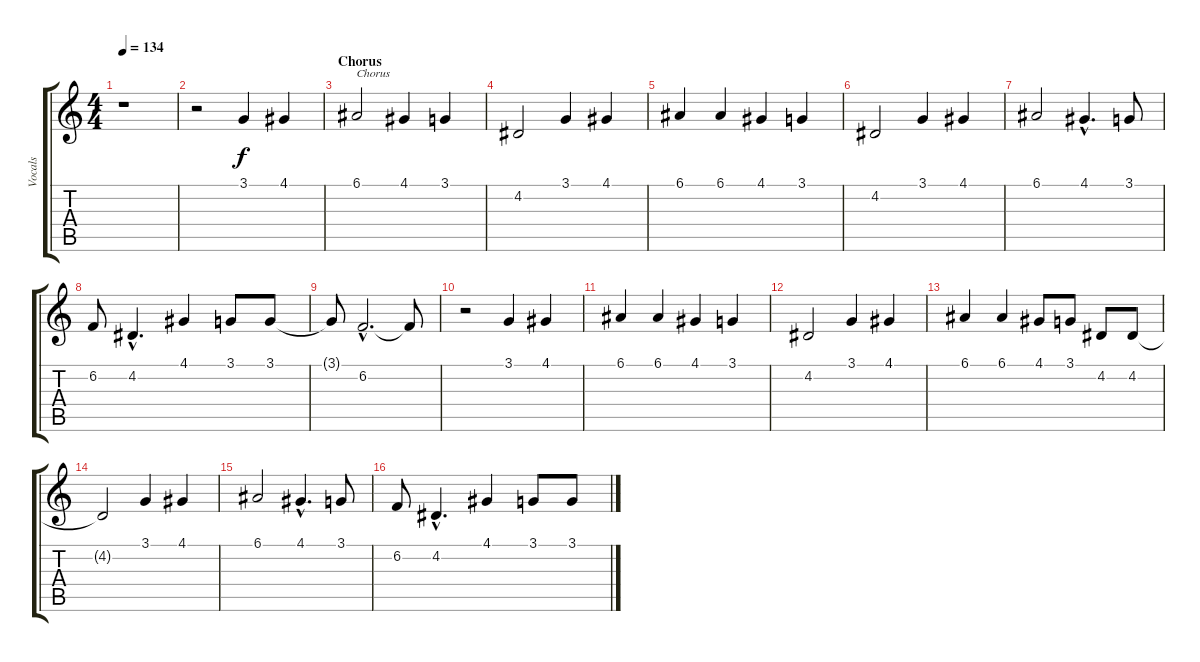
\track ("Vocals" "Vocals") {instrument lead8bassandlead}
\staff {score tabs}
\tuning (E4 B3 G3 D3 A2 E2) {hide}
\ts (4 4)
\tempo 134
\clef g2
\ks c
r.1{dy f} |
r.2 3.1.4 4.1.4 |
\section ("" "Chorus")
6.1.2{txt "Chorus"} 4.1.4 3.1.4 |
4.2.2 3.1.4 4.1.4 |
6.1.4 6.1.4 4.1.4 3.1.4 |
4.2.2 3.1.4 4.1.4 |
6.1.2 4.1{hac}.4{d} 3.1.8 |
6.2.8 4.2{hac}.4{d} 4.1.4 3.1.8 3.1.8 |
3.1{t}.8 6.2{hac}.2{d} 6.2{t}.8 |
r.2 3.1.4 4.1.4 |
6.1.4 6.1.4 4.1.4 3.1.4 |
4.2.2 3.1.4 4.1.4 |
6.1.4 6.1.4 4.1.8 3.1.8 4.2.8 4.2.8 |
4.2{t}.2 3.1.4 4.1.4 |
6.1.2 4.1{hac}.4{d} 3.1.8 |
6.2.8 4.2{hac}.4{d} 4.1.4 3.1.8 3.1.8
